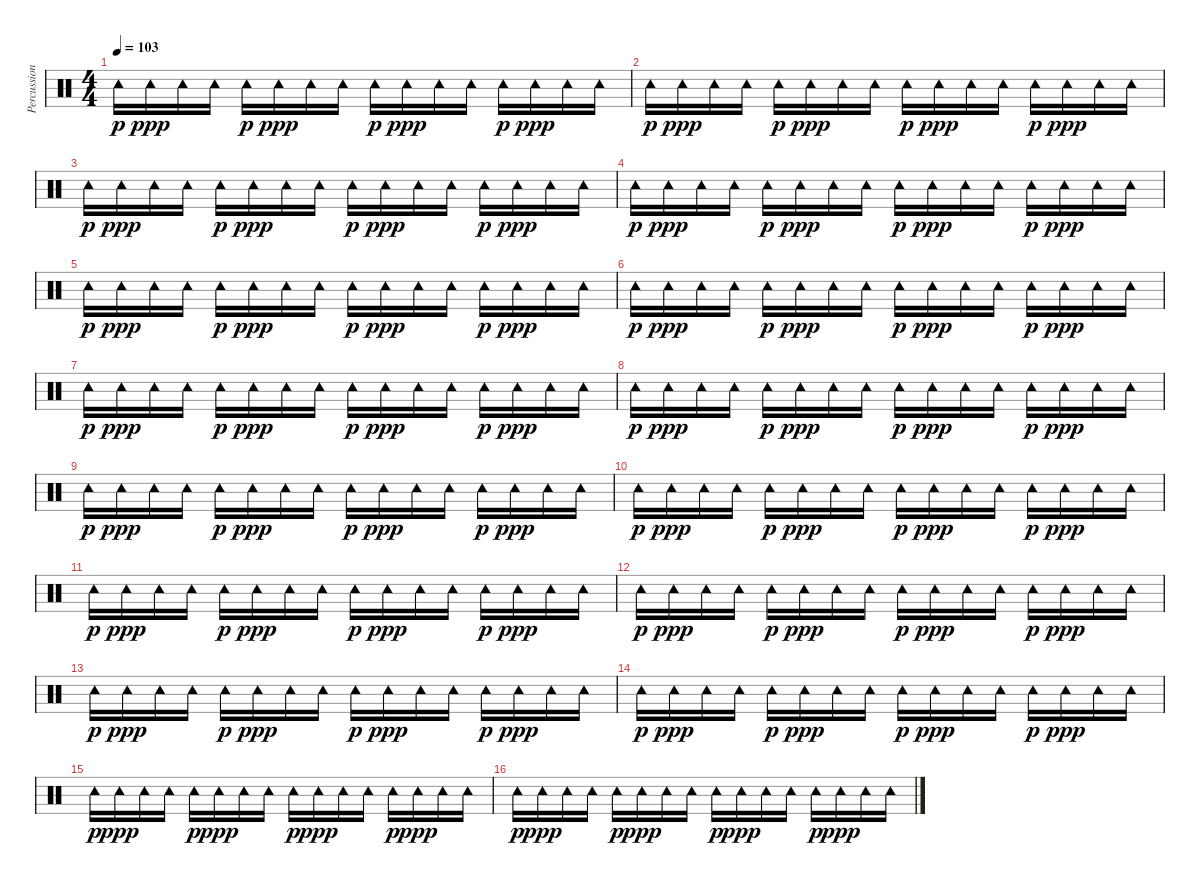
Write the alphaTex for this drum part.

\track ("Percussions ( Nick Mason )" "Percussion") {instrument percussion}
\staff {score}
\articulation defaults
\ts (4 4)
\tempo 103
\clef neutral
\ks c "Tambourine (hit)".16{dy p} "Tambourine (hit)".16{dy ppp} "Tambourine (hit)".16 "Tambourine (hit)".16 "Tambourine (hit)".16{dy p} "Tambourine (hit)".16{dy ppp} "Tambourine (hit)".16 "Tambourine (hit)".16 "Tambourine (hit)".16{dy p} "Tambourine (hit)".16{dy ppp} "Tambourine (hit)".16 "Tambourine (hit)".16 "Tambourine (hit)".16{dy p} "Tambourine (hit)".16{dy ppp} "Tambourine (hit)".16 "Tambourine (hit)".16
|
"Tambourine (hit)".16{dy p} "Tambourine (hit)".16{dy ppp} "Tambourine (hit)".16 "Tambourine (hit)".16 "Tambourine (hit)".16{dy p} "Tambourine (hit)".16{dy ppp} "Tambourine (hit)".16 "Tambourine (hit)".16 "Tambourine (hit)".16{dy p} "Tambourine (hit)".16{dy ppp} "Tambourine (hit)".16 "Tambourine (hit)".16 "Tambourine (hit)".16{dy p} "Tambourine (hit)".16{dy ppp} "Tambourine (hit)".16 "Tambourine (hit)".16 |
"Tambourine (hit)".16{dy p} "Tambourine (hit)".16{dy ppp} "Tambourine (hit)".16 "Tambourine (hit)".16 "Tambourine (hit)".16{dy p} "Tambourine (hit)".16{dy ppp} "Tambourine (hit)".16 "Tambourine (hit)".16 "Tambourine (hit)".16{dy p} "Tambourine (hit)".16{dy ppp} "Tambourine (hit)".16 "Tambourine (hit)".16 "Tambourine (hit)".16{dy p} "Tambourine (hit)".16{dy ppp} "Tambourine (hit)".16 "Tambourine (hit)".16 |
"Tambourine (hit)".16{dy p} "Tambourine (hit)".16{dy ppp} "Tambourine (hit)".16 "Tambourine (hit)".16 "Tambourine (hit)".16{dy p} "Tambourine (hit)".16{dy ppp} "Tambourine (hit)".16 "Tambourine (hit)".16 "Tambourine (hit)".16{dy p} "Tambourine (hit)".16{dy ppp} "Tambourine (hit)".16 "Tambourine (hit)".16 "Tambourine (hit)".16{dy p} "Tambourine (hit)".16{dy ppp} "Tambourine (hit)".16 "Tambourine (hit)".16 |
"Tambourine (hit)".16{dy p} "Tambourine (hit)".16{dy ppp} "Tambourine (hit)".16 "Tambourine (hit)".16 "Tambourine (hit)".16{dy p} "Tambourine (hit)".16{dy ppp} "Tambourine (hit)".16 "Tambourine (hit)".16 "Tambourine (hit)".16{dy p} "Tambourine (hit)".16{dy ppp} "Tambourine (hit)".16 "Tambourine (hit)".16 "Tambourine (hit)".16{dy p} "Tambourine (hit)".16{dy ppp} "Tambourine (hit)".16 "Tambourine (hit)".16 |
"Tambourine (hit)".16{dy p} "Tambourine (hit)".16{dy ppp} "Tambourine (hit)".16 "Tambourine (hit)".16 "Tambourine (hit)".16{dy p} "Tambourine (hit)".16{dy ppp} "Tambourine (hit)".16 "Tambourine (hit)".16 "Tambourine (hit)".16{dy p} "Tambourine (hit)".16{dy ppp} "Tambourine (hit)".16 "Tambourine (hit)".16 "Tambourine (hit)".16{dy p} "Tambourine (hit)".16{dy ppp} "Tambourine (hit)".16 "Tambourine (hit)".16 |
"Tambourine (hit)".16{dy p} "Tambourine (hit)".16{dy ppp} "Tambourine (hit)".16 "Tambourine (hit)".16 "Tambourine (hit)".16{dy p} "Tambourine (hit)".16{dy ppp} "Tambourine (hit)".16 "Tambourine (hit)".16 "Tambourine (hit)".16{dy p} "Tambourine (hit)".16{dy ppp} "Tambourine (hit)".16 "Tambourine (hit)".16 "Tambourine (hit)".16{dy p} "Tambourine (hit)".16{dy ppp} "Tambourine (hit)".16 "Tambourine (hit)".16 |
"Tambourine (hit)".16{dy p} "Tambourine (hit)".16{dy ppp} "Tambourine (hit)".16 "Tambourine (hit)".16 "Tambourine (hit)".16{dy p} "Tambourine (hit)".16{dy ppp} "Tambourine (hit)".16 "Tambourine (hit)".16 "Tambourine (hit)".16{dy p} "Tambourine (hit)".16{dy ppp} "Tambourine (hit)".16 "Tambourine (hit)".16 "Tambourine (hit)".16{dy p} "Tambourine (hit)".16{dy ppp} "Tambourine (hit)".16 "Tambourine (hit)".16 |
"Tambourine (hit)".16{dy p} "Tambourine (hit)".16{dy ppp} "Tambourine (hit)".16 "Tambourine (hit)".16 "Tambourine (hit)".16{dy p} "Tambourine (hit)".16{dy ppp} "Tambourine (hit)".16 "Tambourine (hit)".16 "Tambourine (hit)".16{dy p} "Tambourine (hit)".16{dy ppp} "Tambourine (hit)".16 "Tambourine (hit)".16 "Tambourine (hit)".16{dy p} "Tambourine (hit)".16{dy ppp} "Tambourine (hit)".16 "Tambourine (hit)".16 |
"Tambourine (hit)".16{dy p} "Tambourine (hit)".16{dy ppp} "Tambourine (hit)".16 "Tambourine (hit)".16 "Tambourine (hit)".16{dy p} "Tambourine (hit)".16{dy ppp} "Tambourine (hit)".16 "Tambourine (hit)".16 "Tambourine (hit)".16{dy p} "Tambourine (hit)".16{dy ppp} "Tambourine (hit)".16 "Tambourine (hit)".16 "Tambourine (hit)".16{dy p} "Tambourine (hit)".16{dy ppp} "Tambourine (hit)".16 "Tambourine (hit)".16 |
"Tambourine (hit)".16{dy p} "Tambourine (hit)".16{dy ppp} "Tambourine (hit)".16 "Tambourine (hit)".16 "Tambourine (hit)".16{dy p} "Tambourine (hit)".16{dy ppp} "Tambourine (hit)".16 "Tambourine (hit)".16 "Tambourine (hit)".16{dy p} "Tambourine (hit)".16{dy ppp} "Tambourine (hit)".16 "Tambourine (hit)".16 "Tambourine (hit)".16{dy p} "Tambourine (hit)".16{dy ppp} "Tambourine (hit)".16 "Tambourine (hit)".16 |
"Tambourine (hit)".16{dy p} "Tambourine (hit)".16{dy ppp} "Tambourine (hit)".16 "Tambourine (hit)".16 "Tambourine (hit)".16{dy p} "Tambourine (hit)".16{dy ppp} "Tambourine (hit)".16 "Tambourine (hit)".16 "Tambourine (hit)".16{dy p} "Tambourine (hit)".16{dy ppp} "Tambourine (hit)".16 "Tambourine (hit)".16 "Tambourine (hit)".16{dy p} "Tambourine (hit)".16{dy ppp} "Tambourine (hit)".16 "Tambourine (hit)".16 |
"Tambourine (hit)".16{dy p} "Tambourine (hit)".16{dy ppp} "Tambourine (hit)".16 "Tambourine (hit)".16 "Tambourine (hit)".16{dy p} "Tambourine (hit)".16{dy ppp} "Tambourine (hit)".16 "Tambourine (hit)".16 "Tambourine (hit)".16{dy p} "Tambourine (hit)".16{dy ppp} "Tambourine (hit)".16 "Tambourine (hit)".16 "Tambourine (hit)".16{dy p} "Tambourine (hit)".16{dy ppp} "Tambourine (hit)".16 "Tambourine (hit)".16 |
"Tambourine (hit)".16{dy p} "Tambourine (hit)".16{dy ppp} "Tambourine (hit)".16 "Tambourine (hit)".16 "Tambourine (hit)".16{dy p} "Tambourine (hit)".16{dy ppp} "Tambourine (hit)".16 "Tambourine (hit)".16 "Tambourine (hit)".16{dy p} "Tambourine (hit)".16{dy ppp} "Tambourine (hit)".16 "Tambourine (hit)".16 "Tambourine (hit)".16{dy p} "Tambourine (hit)".16{dy ppp} "Tambourine (hit)".16 "Tambourine (hit)".16 |
"Tambourine (hit)".16{dy p} "Tambourine (hit)".16{dy ppp} "Tambourine (hit)".16 "Tambourine (hit)".16 "Tambourine (hit)".16{dy p} "Tambourine (hit)".16{dy ppp} "Tambourine (hit)".16 "Tambourine (hit)".16 "Tambourine (hit)".16{dy p} "Tambourine (hit)".16{dy ppp} "Tambourine (hit)".16 "Tambourine (hit)".16 "Tambourine (hit)".16{dy p} "Tambourine (hit)".16{dy ppp} "Tambourine (hit)".16 "Tambourine (hit)".16 |
"Tambourine (hit)".16{dy p} "Tambourine (hit)".16{dy ppp} "Tambourine (hit)".16 "Tambourine (hit)".16 "Tambourine (hit)".16{dy p} "Tambourine (hit)".16{dy ppp} "Tambourine (hit)".16 "Tambourine (hit)".16 "Tambourine (hit)".16{dy p} "Tambourine (hit)".16{dy ppp} "Tambourine (hit)".16 "Tambourine (hit)".16 "Tambourine (hit)".16{dy p} "Tambourine (hit)".16{dy ppp} "Tambourine (hit)".16 "Tambourine (hit)".16
